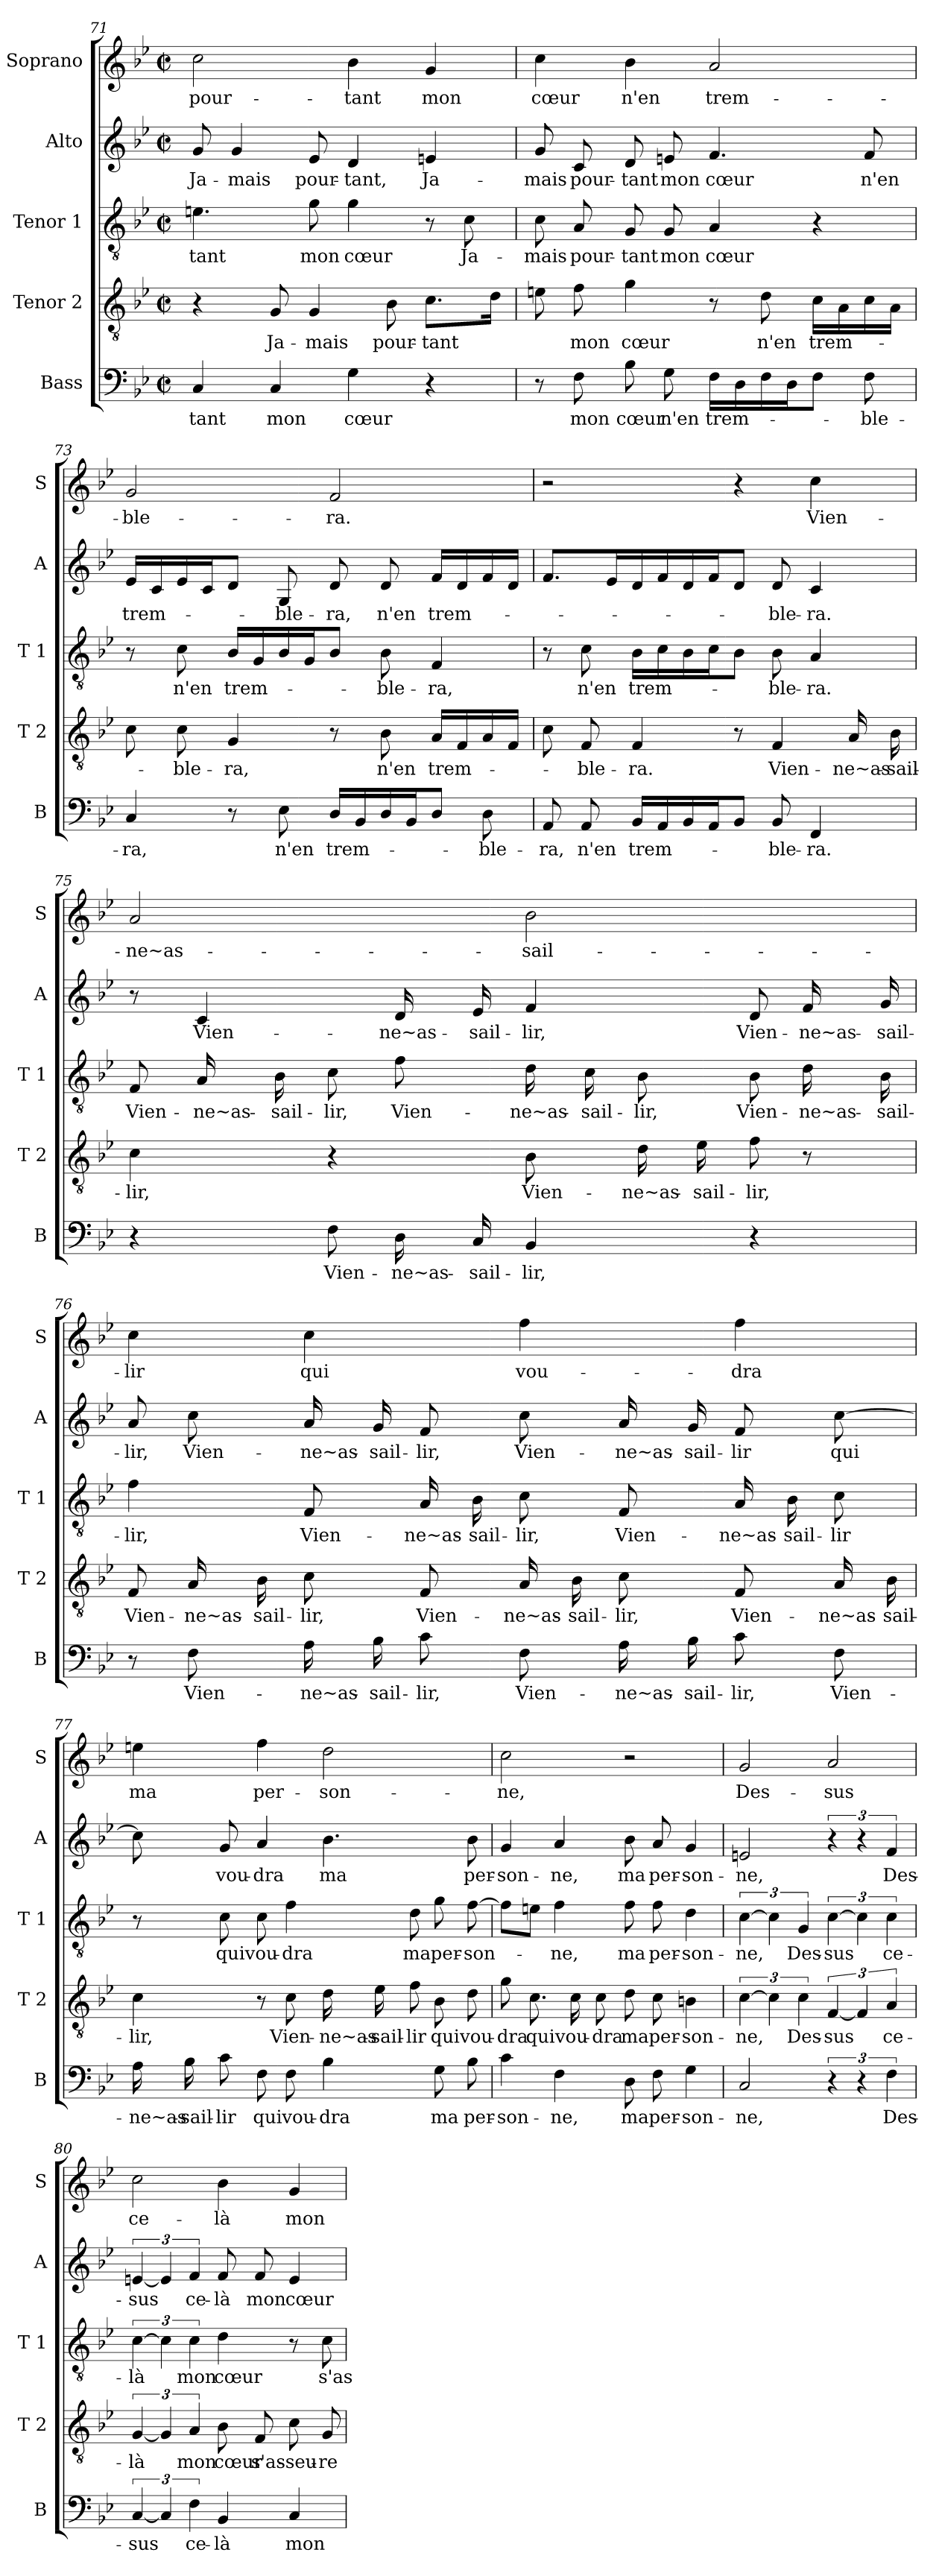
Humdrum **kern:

**kern	**text	**kern	**text	**kern	**text	**kern	**text	**kern	**text
*part5	*part5	*part4	*part4	*part3	*part3	*part2	*part2	*part1	*part1
*staff5	*staff5	*staff4	*staff4	*staff3	*staff3	*staff2	*staff2	*staff1	*staff1
*I"Bass	*	*I"Tenor 2	*	*I"Tenor 1	*	*I"Alto	*	*I"Soprano	*
*I'B	*	*I'T 2	*	*I'T 1	*	*I'A	*	*I'S	*
!!LO:LB:g=z
*clefF4	*	*clefGv2	*	*clefGv2	*	*clefG2	*	*clefG2	*
*k[b-e-]	*	*k[b-e-]	*	*k[b-e-]	*	*k[b-e-]	*	*k[b-e-]	*
*B-:	*	*B-:	*	*B-:	*	*B-:	*	*B-:	*
*M2/2	*	*M2/2	*	*M2/2	*	*M2/2	*	*M2/2	*
*met(c|)	*	*met(c|)	*	*met(c|)	*	*met(c|)	*	*met(c|)	*
=71	=71	=71	=71	=71	=71	=71	=71	=71	=71
!	!LO:LY:b	!	!	!	!LO:LY:b	!	!LO:LY:b	!	!LO:LY:b
4C/	-tant	4r	.	4.en\	-tant	8g/	Ja-	2cc\	pour-
!	!	!	!	!	!	!	!LO:LY:b	!	!
.	.	.	.	.	.	4g/	-mais	.	.
!	!LO:LY:b	!	!LO:LY:b	!	!	!	!	!	!
4C/	mon	8G/	Ja-	.	.	.	.	.	.
!	!	!	!LO:LY:b	!	!LO:LY:b	!	!LO:LY:b	!	!
.	.	4G/	-mais	8g\	mon	8e-/	pour-	.	.
!	!LO:LY:b	!	!	!	!LO:LY:b	!	!LO:LY:b	!	!LO:LY:b
4G\	cœur	.	.	4g\	cœur	4d/	-tant,	4b-\	-tant
!	!	!	!LO:LY:b	!	!	!	!	!	!
.	.	8B-\	pour-	.	.	.	.	.	.
!	!	!	!LO:LY:b	!	!	!	!LO:LY:b	!	!LO:LY:b
4r	.	8.c\L	-tant	8r	.	4en/	Ja-	4g/	mon
!	!	!	!	!	!LO:LY:b	!	!	!	!
.	.	.	.	8c\	Ja-	.	.	.	.
.	.	16d\Jk	.	.	.	.	.	.	.
=72	=72	=72	=72	=72	=72	=72	=72	=72	=72
!	!	!	!	!	!LO:LY:b	!	!LO:LY:b	!	!LO:LY:b
8r	.	8en\	.	8c\	-mais	8g/	-mais	4cc\	cœur
!	!LO:LY:b	!	!LO:LY:b	!	!LO:LY:b	!	!LO:LY:b	!	!
8F\	mon	8f\	mon	8A/	pour-	8c/	pour-	.	.
!	!LO:LY:b	!	!LO:LY:b	!	!LO:LY:b	!	!LO:LY:b	!	!LO:LY:b
8B-\	cœur	4g\	cœur	8G/	-tant	8d/	-tant	4b-\	n'en
!	!LO:LY:b	!	!	!	!LO:LY:b	!	!LO:LY:b	!	!
8G\	n'en	.	.	8G/	mon	8en/	mon	.	.
!	!LO:LY:b	!	!	!	!LO:LY:b	!	!LO:LY:b	!	!LO:LY:b
16F\LL	trem-	8r	.	4A/	cœur	4.f/	cœur	2a/	trem-
16D\	.	.	.	.	.	.	.	.	.
!	!	!	!LO:LY:b	!	!	!	!	!	!
16F\	.	8d\	n'en	.	.	.	.	.	.
16D\J	.	.	.	.	.	.	.	.	.
!	!	!	!LO:LY:b	!	!	!	!	!	!
8F\J	.	16c\LL	trem-	4r	.	.	.	.	.
.	.	16A\	.	.	.	.	.	.	.
!	!LO:LY:b	!	!	!	!	!	!LO:LY:b	!	!
8F\	-ble-	16c\	.	.	.	8f/	n'en	.	.
.	.	16A\JJ	.	.	.	.	.	.	.
=73	=73	=73	=73	=73	=73	=73	=73	=73	=73
!	!LO:LY:b	!	!	!	!	!	!LO:LY:b	!	!LO:LY:b
4C/	-ra,	8c\	.	8r	.	16e-/LL	trem-	2g/	-ble-
.	.	.	.	.	.	16c/	.	.	.
!	!	!	!LO:LY:b	!	!LO:LY:b	!	!	!	!
.	.	8c\	-ble-	8c\	n'en	16e-/	.	.	.
.	.	.	.	.	.	16c/J	.	.	.
!	!	!	!LO:LY:b	!	!LO:LY:b	!	!	!	!
8r	.	4G/	-ra,	16B-/LL	trem-	8d/J	.	.	.
.	.	.	.	16G/	.	.	.	.	.
!	!LO:LY:b	!	!	!	!	!	!LO:LY:b	!	!
8E-\	n'en	.	.	16B-/	.	8G/	-ble-	.	.
.	.	.	.	16G/J	.	.	.	.	.
!	!LO:LY:b	!	!	!	!	!	!LO:LY:b	!	!LO:LY:b
16D/LL	trem-	8r	.	8B-/J	.	8d/	-ra,	2f/	-ra.
16BB-/	.	.	.	.	.	.	.	.	.
!	!	!	!LO:LY:b	!	!LO:LY:b	!	!LO:LY:b	!	!
16D/	.	8B-\	n'en	8B-\	-ble-	8d/	n'en	.	.
16BB-/J	.	.	.	.	.	.	.	.	.
!	!	!	!LO:LY:b	!	!LO:LY:b	!	!LO:LY:b	!	!
8D/J	.	16A/LL	trem-	4F/	-ra,	16f/LL	trem-	.	.
.	.	16F/	.	.	.	16d/	.	.	.
!	!LO:LY:b	!	!	!	!	!	!	!	!
8D\	-ble-	16A/	.	.	.	16f/	.	.	.
.	.	16F/JJ	.	.	.	16d/JJ	.	.	.
!!LO:PB:g=z
=74	=74	=74	=74	=74	=74	=74	=74	=74	=74
!	!LO:LY:b	!	!	!	!	!	!	!	!
8AA/	-ra,	8c\	.	8r	.	8.f/L	.	2r	.
!	!LO:LY:b	!	!LO:LY:b	!	!LO:LY:b	!	!	!	!
8AA/	n'en	8F/	-ble-	8c\	n'en	.	.	.	.
.	.	.	.	.	.	16e-/L	.	.	.
!	!LO:LY:b	!	!LO:LY:b	!	!LO:LY:b	!	!	!	!
16BB-/LL	trem-	4F/	-ra.	16B-\LL	trem-	16d/	.	.	.
16AA/	.	.	.	16c\	.	16f/	.	.	.
16BB-/	.	.	.	16B-\	.	16d/	.	.	.
16AA/J	.	.	.	16c\J	.	16f/J	.	.	.
8BB-/J	.	8r	.	8B-\J	.	8d/J	.	4r	.
!	!LO:LY:b	!	!LO:LY:b	!	!LO:LY:b	!	!LO:LY:b	!	!
8BB-/	-ble-	4F/	Vien-	8B-\	-ble-	8d/	-ble-	.	.
!	!LO:LY:b	!	!	!	!LO:LY:b	!	!LO:LY:b	!	!LO:LY:b
4FF/	-ra.	.	.	4A/	-ra.	4c/	-ra.	4cc\	Vien-
!	!	!	!LO:LY:b	!	!	!	!	!	!
.	.	16A/	-ne~as-	.	.	.	.	.	.
!	!	!	!LO:LY:b	!	!	!	!	!	!
.	.	16B-\	-sail-	.	.	.	.	.	.
=75	=75	=75	=75	=75	=75	=75	=75	=75	=75
!	!	!	!LO:LY:b	!	!LO:LY:b	!	!	!	!LO:LY:b
4r	.	4c\	-lir,	8F/	Vien-	8r	.	2a/	-ne~as-
!	!	!	!	!	!LO:LY:b	!	!LO:LY:b	!	!
.	.	.	.	16A/	-ne~as-	4c/	Vien-	.	.
!	!	!	!	!	!LO:LY:b	!	!	!	!
.	.	.	.	16B-\	-sail-	.	.	.	.
!	!LO:LY:b	!	!	!	!LO:LY:b	!	!	!	!
8F\	Vien-	4r	.	8c\	-lir,	.	.	.	.
!	!LO:LY:b	!	!	!	!LO:LY:b	!	!LO:LY:b	!	!
16D\	-ne~as-	.	.	8f\	Vien-	16d/	-ne~as-	.	.
!	!LO:LY:b	!	!	!	!	!	!LO:LY:b	!	!
16C/	-sail-	.	.	.	.	16e-/	-sail-	.	.
!	!LO:LY:b	!	!LO:LY:b	!	!LO:LY:b	!	!LO:LY:b	!	!LO:LY:b
4BB-/	-lir,	8B-\	Vien-	16d\	-ne~as-	4f/	-lir,	2b-\	-sail-
!	!	!	!	!	!LO:LY:b	!	!	!	!
.	.	.	.	16c\	-sail-	.	.	.	.
!	!	!	!LO:LY:b	!	!LO:LY:b	!	!	!	!
.	.	16d\	-ne~as-	8B-\	-lir,	.	.	.	.
!	!	!	!LO:LY:b	!	!	!	!	!	!
.	.	16e-\	-sail-	.	.	.	.	.	.
!	!	!	!LO:LY:b	!	!LO:LY:b	!	!LO:LY:b	!	!
4r	.	8f\	-lir,	8B-\	Vien-	8d/	Vien-	.	.
!	!	!	!	!	!LO:LY:b	!	!LO:LY:b	!	!
.	.	8r	.	16d\	-ne~as-	16f/	-ne~as-	.	.
!	!	!	!	!	!LO:LY:b	!	!LO:LY:b	!	!
.	.	.	.	16B-\	-sail-	16g/	-sail-	.	.
!!LO:LB:g=z
=76	=76	=76	=76	=76	=76	=76	=76	=76	=76
!	!	!	!LO:LY:b	!	!LO:LY:b	!	!LO:LY:b	!	!LO:LY:b
8r	.	8F/	Vien-	4f\	-lir,	8a/	-lir,	4cc\	-lir
!	!LO:LY:b	!	!LO:LY:b	!	!	!	!LO:LY:b	!	!
8F\	Vien-	16A/	-ne~as-	.	.	8cc\	Vien-	.	.
!	!	!	!LO:LY:b	!	!	!	!	!	!
.	.	16B-\	-sail-	.	.	.	.	.	.
!	!LO:LY:b	!	!LO:LY:b	!	!LO:LY:b	!	!LO:LY:b	!	!LO:LY:b
16A\	-ne~as-	8c\	-lir,	8F/	Vien-	16a/	-ne~as-	4cc\	qui
!	!LO:LY:b	!	!	!	!	!	!LO:LY:b	!	!
16B-\	-sail-	.	.	.	.	16g/	-sail-	.	.
!	!LO:LY:b	!	!LO:LY:b	!	!LO:LY:b	!	!LO:LY:b	!	!
8c\	-lir,	8F/	Vien-	16A/	-ne~as-	8f/	-lir,	.	.
!	!	!	!	!	!LO:LY:b	!	!	!	!
.	.	.	.	16B-\	-sail-	.	.	.	.
!	!LO:LY:b	!	!LO:LY:b	!	!LO:LY:b	!	!LO:LY:b	!	!LO:LY:b
8F\	Vien-	16A/	-ne~as-	8c\	-lir,	8cc\	Vien-	4ff\	vou-
!	!	!	!LO:LY:b	!	!	!	!	!	!
.	.	16B-\	-sail-	.	.	.	.	.	.
!	!LO:LY:b	!	!LO:LY:b	!	!LO:LY:b	!	!LO:LY:b	!	!
16A\	-ne~as-	8c\	-lir,	8F/	Vien-	16a/	-ne~as-	.	.
!	!LO:LY:b	!	!	!	!	!	!LO:LY:b	!	!
16B-\	-sail-	.	.	.	.	16g/	-sail-	.	.
!	!LO:LY:b	!	!LO:LY:b	!	!LO:LY:b	!	!LO:LY:b	!	!LO:LY:b
8c\	-lir,	8F/	Vien-	16A/	-ne~as-	8f/	-lir	4ff\	-dra
!	!	!	!	!	!LO:LY:b	!	!	!	!
.	.	.	.	16B-\	-sail-	.	.	.	.
!	!LO:LY:b	!	!LO:LY:b	!	!LO:LY:b	!	!LO:LY:b	!	!
8F\	Vien-	16A/	-ne~as-	8c\	-lir	[8cc\	qui	.	.
!	!	!	!LO:LY:b	!	!	!	!	!	!
.	.	16B-\	-sail-	.	.	.	.	.	.
!!LO:LB:g=z
=77	=77	=77	=77	=77	=77	=77	=77	=77	=77
!	!LO:LY:b	!	!LO:LY:b	!	!	!	!	!	!LO:LY:b
16A\	-ne~as-	4c\	-lir,	8r	.	8cc\]	.	4een\	ma
!	!LO:LY:b	!	!	!	!	!	!	!	!
16B-\	-sail-	.	.	.	.	.	.	.	.
!	!LO:LY:b	!	!	!	!LO:LY:b	!	!LO:LY:b	!	!
8c\	-lir	.	.	8c\	qui	8g/	vou-	.	.
!	!LO:LY:b	!	!	!	!LO:LY:b	!	!LO:LY:b	!	!LO:LY:b
8F\	qui	8r	.	8c\	vou-	4a/	-dra	4ff\	per-
!	!LO:LY:b	!	!LO:LY:b	!	!LO:LY:b	!	!	!	!
8F\	vou-	8c\	Vien-	4f\	-dra	.	.	.	.
!	!LO:LY:b	!	!LO:LY:b	!	!	!	!LO:LY:b	!	!LO:LY:b
4B-\	-dra	16d\	-ne~as-	.	.	4.b-\	ma	2dd\	-son-
!	!	!	!LO:LY:b	!	!	!	!	!	!
.	.	16e-\	-sail-	.	.	.	.	.	.
!	!	!	!LO:LY:b	!	!LO:LY:b	!	!	!	!
.	.	8f\	-lir	8d\	ma	.	.	.	.
!	!LO:LY:b	!	!LO:LY:b	!	!LO:LY:b	!	!	!	!
8G\	ma	8B-\	qui	8g\	per-	.	.	.	.
!	!LO:LY:b	!	!LO:LY:b	!	!LO:LY:b	!	!LO:LY:b	!	!
8B-\	per-	8d\	vou-	[8f\	-son-	8b-\	per-	.	.
=78	=78	=78	=78	=78	=78	=78	=78	=78	=78
!	!LO:LY:b	!	!LO:LY:b	!	!	!	!LO:LY:b	!	!LO:LY:b
4c\	-son-	8g\	-dra	8f\L]	.	4g/	-son-	2cc\	-ne,
!	!	!	!LO:LY:b	!	!	!	!	!	!
.	.	8.c\	qui	8en\J	.	.	.	.	.
!	!LO:LY:b	!	!	!	!LO:LY:b	!	!LO:LY:b	!	!
4F\	-ne,	.	.	4f\	-ne,	4a/	-ne,	.	.
!	!	!	!LO:LY:b	!	!	!	!	!	!
.	.	16c\	vou-	.	.	.	.	.	.
!	!	!	!LO:LY:b	!	!	!	!	!	!
.	.	8c\	-dra	.	.	.	.	.	.
!	!LO:LY:b	!	!LO:LY:b	!	!LO:LY:b	!	!LO:LY:b	!	!
8D\	ma	8d\	ma	8f\	ma	8b-\	ma	2r	.
!	!LO:LY:b	!	!LO:LY:b	!	!LO:LY:b	!	!LO:LY:b	!	!
8F\	per-	8c\	per-	8f\	per-	8a/	per-	.	.
!	!LO:LY:b	!	!LO:LY:b	!	!LO:LY:b	!	!LO:LY:b	!	!
4G\	-son-	4Bn\	-son-	4d\	-son-	4g/	-son-	.	.
=79	=79	=79	=79	=79	=79	=79	=79	=79	=79
!	!LO:LY:b	!	!LO:LY:b	!	!LO:LY:b	!	!LO:LY:b	!	!LO:LY:b
2C/	-ne,	[6c\	-ne,	[6c\	-ne,	2en/	-ne,	2g/	Des-
.	.	6c\]	.	6c\]	.	.	.	.	.
!	!	!	!LO:LY:b	!	!LO:LY:b	!	!	!	!
.	.	6c\	Des-	6G/	Des-	.	.	.	.
!	!	!	!LO:LY:b	!	!LO:LY:b	!	!	!	!LO:LY:b
6r	.	[6F/	-sus	[6c\	-sus	6r	.	2a/	-sus
6r	.	6F/]	.	6c\]	.	6r	.	.	.
!	!LO:LY:b	!	!LO:LY:b	!	!LO:LY:b	!	!LO:LY:b	!	!
6F\	Des-	6A/	ce-	6c\	ce-	6f/	Des-	.	.
!!LO:PB:g=z
=80	=80	=80	=80	=80	=80	=80	=80	=80	=80
!	!LO:LY:b	!	!LO:LY:b	!	!LO:LY:b	!	!LO:LY:b	!	!LO:LY:b
[6C/	-sus	[6G/	-là	[6c\	-là	[6en/	-sus	2cc\	ce-
6C/]	.	6G/]	.	6c\]	.	6e/]	.	.	.
!	!LO:LY:b	!	!LO:LY:b	!	!LO:LY:b	!	!LO:LY:b	!	!
6F\	ce-	6A/	mon	6c\	mon	6f/	ce-	.	.
!	!LO:LY:b	!	!LO:LY:b	!	!LO:LY:b	!	!LO:LY:b	!	!LO:LY:b
4BB-/	-là	8B-\	cœur	4d\	cœur	8f/	-là	4b-\	-là
!	!	!	!LO:LY:b	!	!	!	!LO:LY:b	!	!
.	.	8F/	s'as-	.	.	8f/	mon	.	.
!	!LO:LY:b	!	!LO:LY:b	!	!	!	!LO:LY:b	!	!LO:LY:b
4C/	mon	8c\	-seu-	8r	.	4e/	cœur	4g/	mon
!	!	!	!LO:LY:b	!	!LO:LY:b	!	!	!	!
.	.	8G/	-re-	8c\	s'as-	.	.	.	.
=	=	=	=	=	=	=	=	=	=
*-	*-	*-	*-	*-	*-	*-	*-	*-	*-
